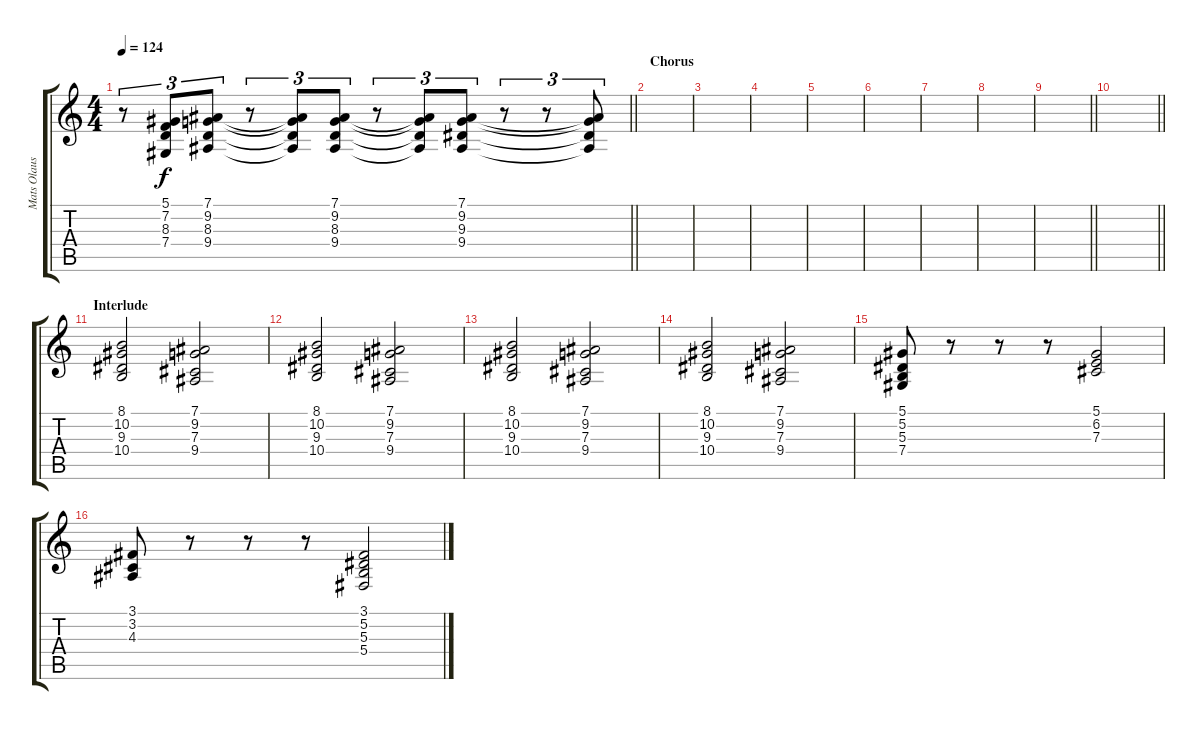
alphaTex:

\track ("Mats Olausson " "Mats Olaus") {instrument synthstrings1}
\staff {score tabs}
\tuning (Eb4 Bb3 Gb3 Db3 Ab2 Eb2) {hide}
\ts (4 4)
\tempo 124
\clef g2
\barLineRight lightlight
\ks c
r.8{tu (3 2) dy f} (5.1{t} 7.2{t} 8.3{t} 7.4{t}).8{tu (3 2)} (7.1 9.2 8.3 9.4).8{tu (3 2)} r.8{tu (3 2)} (7.1{t} 9.2{t} 8.3{t} 9.4{t}).8{tu (3 2)} (7.1 9.2 8.3 9.4).8{tu (3 2)} r.8{tu (3 2)} (7.1{t} 9.2{t} 8.3{t} 9.4{t}).8{tu (3 2)} (7.1 9.2 9.3 9.4).8{tu (3 2)} r.8{tu (3 2)} r.8{tu (3 2)} (7.1{t} 9.2{t} 9.3{t} 9.4{t}).8{tu (3 2)} |
\section ("" "Chorus")
|
|
|
|
|
|
|
\barLineRight lightlight
|
\barLineRight lightlight
|
\section ("" "Interlude")
(8.1 10.2 9.3 10.4).2 (7.1 9.2 7.3 9.4).2 |
(8.1 10.2 9.3 10.4).2 (7.1 9.2 7.3 9.4).2 |
(8.1 10.2 9.3 10.4).2 (7.1 9.2 7.3 9.4).2 |
(8.1 10.2 9.3 10.4).2 (7.1 9.2 7.3 9.4).2 |
(5.1 5.2 5.3 7.4).8 r.8 r.8 r.8 (5.1 6.2 7.3).2 |
(3.1 3.2 4.3).8 r.8 r.8 r.8 (3.1 5.2 5.3 5.4).2
